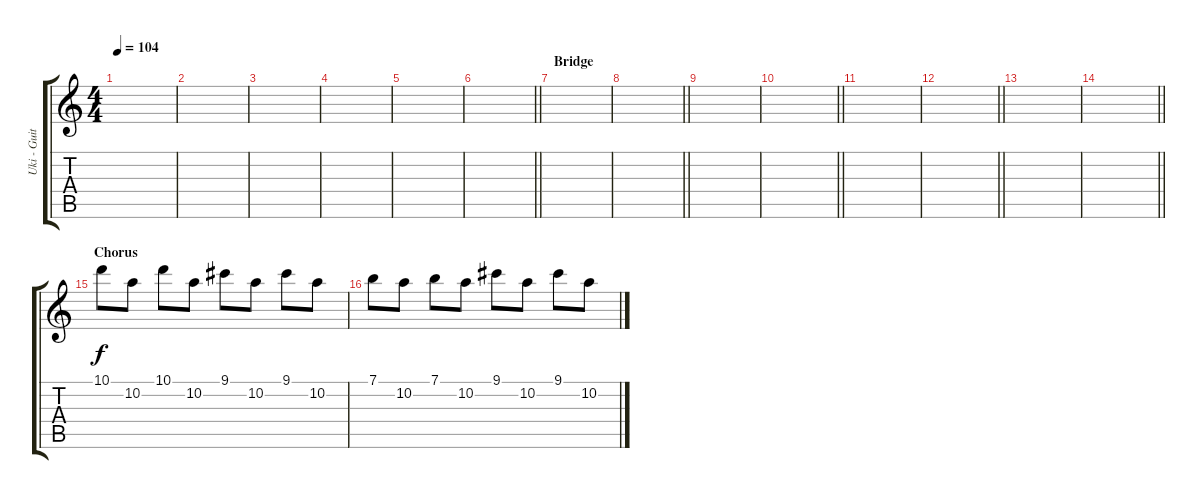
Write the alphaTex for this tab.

\track ("Uki - Guitar" "Uki - Guit") {instrument distortionguitar}
\staff {score tabs}
\tuning (E4 B3 G3 D3 A2 E2) {hide}
\ts (4 4)
\tempo 104
\clef g2
\ks c
|
|
|
|
|
\barLineRight lightlight
|
\section ("" "Bridge")
|
\barLineRight lightlight
|
|
\barLineRight lightlight
|
|
\barLineRight lightlight
|
|
\barLineRight lightlight
|
\section ("" "Chorus")
10.1.8 10.2.8 10.1.8 10.2.8 9.1.8 10.2.8 9.1.8 10.2.8 |
7.1.8 10.2.8 7.1.8 10.2.8 9.1.8 10.2.8 9.1.8 10.2.8
